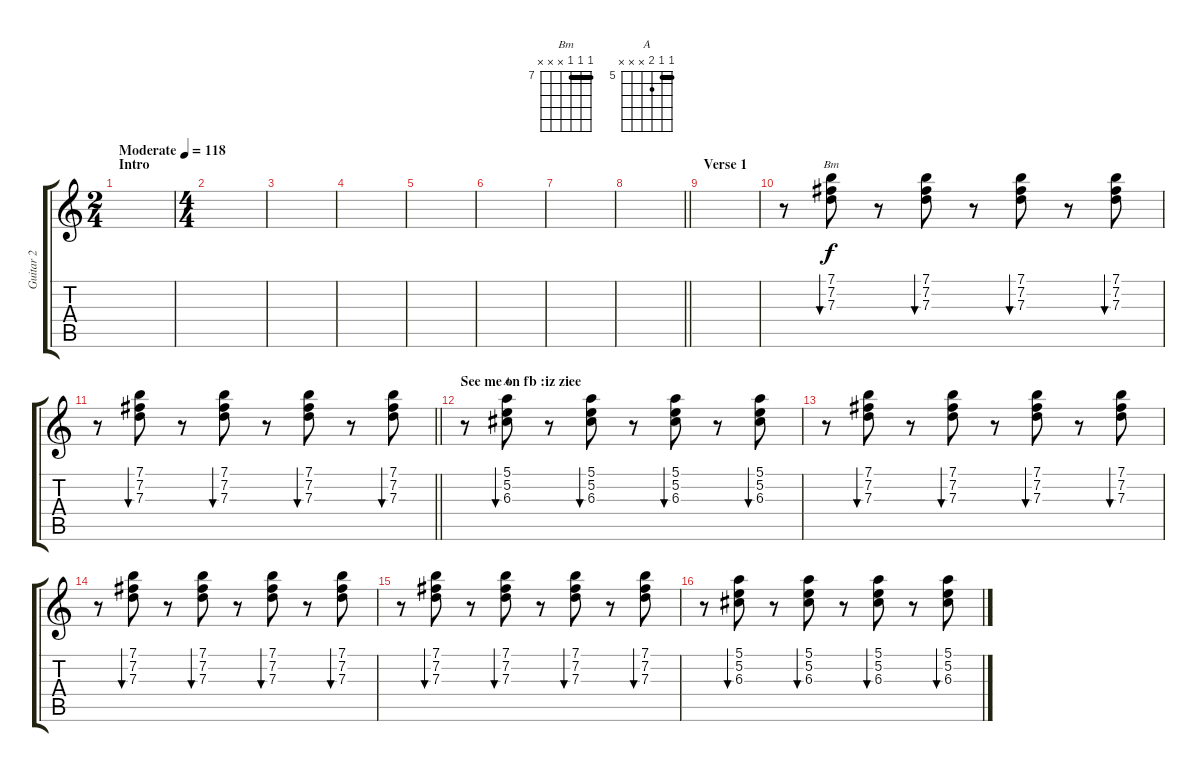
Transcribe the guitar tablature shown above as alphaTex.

\track ("Guitar 2" "Guitar 2") {instrument acousticguitarsteel}
\staff {score tabs}
\tuning (E4 B3 G3 D3 A2 E2) {hide}
\chord ("Bm" 7 7 7 x x x) {firstfret 7 barre 7}
\chord ("A" 5 5 6 x x x) {firstfret 5 barre 5}
\ts (2 4)
\section ("" "Intro")
\tempo (118 "Moderate")
\clef g2
\ks c
|
\ts (4 4)
|
|
|
|
|
|
\barLineRight lightlight
|
\section ("" "Verse 1")
|
r.8 (7.1 7.2 7.3).8{bu 30 ch "Bm"} r.8 (7.1 7.2 7.3).8{bu 30} r.8 (7.1 7.2 7.3).8{bu 30} r.8 (7.1 7.2 7.3).8{bu 30} |
\barLineRight lightlight
r.8 (7.1 7.2 7.3).8{bu 30} r.8 (7.1 7.2 7.3).8{bu 30} r.8 (7.1 7.2 7.3).8{bu 30} r.8 (7.1 7.2 7.3).8{bu 30} |
\section ("" "See me on fb :iz ziee")
r.8 (5.1 5.2 6.3).8{bu 30 ch "A"} r.8 (5.1 5.2 6.3).8{bu 30} r.8 (5.1 5.2 6.3).8{bu 30} r.8 (5.1 5.2 6.3).8{bu 30} |
r.8 (7.1 7.2 7.3).8{bu 30} r.8 (7.1 7.2 7.3).8{bu 30} r.8 (7.1 7.2 7.3).8{bu 30} r.8 (7.1 7.2 7.3).8{bu 30} |
r.8 (7.1 7.2 7.3).8{bu 30} r.8 (7.1 7.2 7.3).8{bu 30} r.8 (7.1 7.2 7.3).8{bu 30} r.8 (7.1 7.2 7.3).8{bu 30} |
r.8 (7.1 7.2 7.3).8{bu 30} r.8 (7.1 7.2 7.3).8{bu 30} r.8 (7.1 7.2 7.3).8{bu 30} r.8 (7.1 7.2 7.3).8{bu 30} |
r.8 (5.1 5.2 6.3).8{bu 30} r.8 (5.1 5.2 6.3).8{bu 30} r.8 (5.1 5.2 6.3).8{bu 30} r.8 (5.1 5.2 6.3).8{bu 30}
